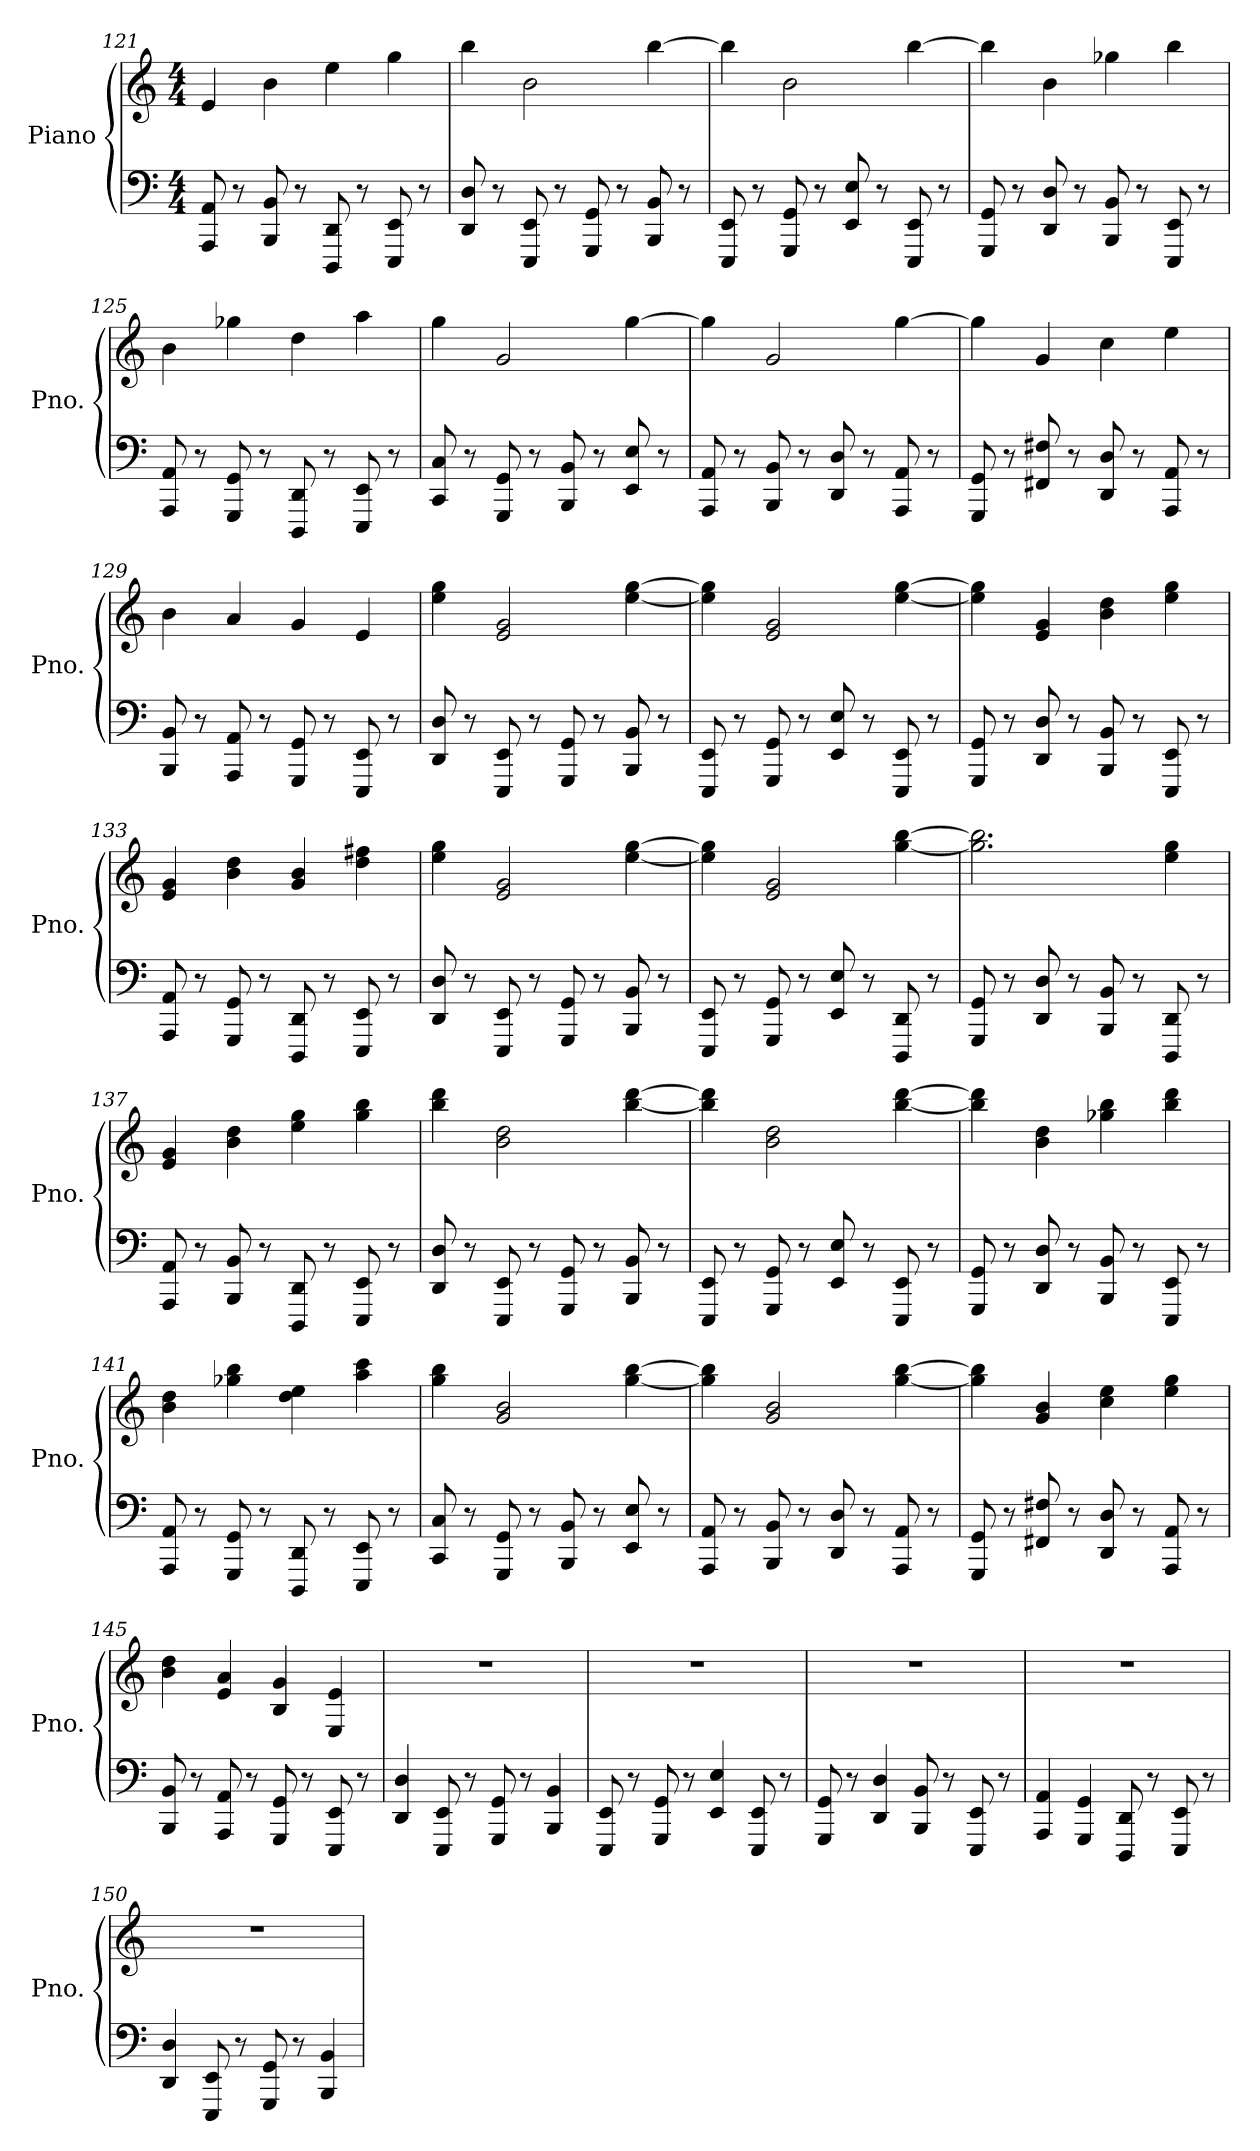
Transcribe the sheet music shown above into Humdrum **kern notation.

**kern	**kern
*part1	*part1
*staff2	*staff1
*I"Piano	*
*I'Pno.	*
!!LO:LB:g=z
*clefF4	*clefG2
*k[]	*k[]
*M4/4	*M4/4
=121	=121
8AAA/ 8AA/	4e/
8r	.
8BBB/ 8BB/	4b\
8r	.
8DDD/ 8DD/	4ee\
8r	.
8EEE/ 8EE/	4gg\
8r	.
=122	=122
8DD/ 8D/	4bb\
8r	.
8EEE/ 8EE/	2b\
8r	.
8GGG/ 8GG/	.
8r	.
8BBB/ 8BB/	[4bb\
8r	.
=123	=123
8EEE/ 8EE/	4bb\]
8r	.
8GGG/ 8GG/	2b\
8r	.
8EE/ 8E/	.
8r	.
8EEE/ 8EE/	[4bb\
8r	.
=124	=124
8GGG/ 8GG/	4bb\]
8r	.
8DD/ 8D/	4b\
8r	.
8BBB/ 8BB/	4gg-X\
8r	.
8EEE/ 8EE/	4bb\
8r	.
!!LO:PB:g=z
=125	=125
8AAA/ 8AA/	4b\
8r	.
8GGG/ 8GG/	4gg-X\
8r	.
8DDD/ 8DD/	4dd\
8r	.
8EEE/ 8EE/	4aa\
8r	.
=126	=126
8CC/ 8C/	4gg\
8r	.
8GGG/ 8GG/	2g/
8r	.
8BBB/ 8BB/	.
8r	.
8EE/ 8E/	[4gg\
8r	.
=127	=127
8AAA/ 8AA/	4gg\]
8r	.
8BBB/ 8BB/	2g/
8r	.
8DD/ 8D/	.
8r	.
8AAA/ 8AA/	[4gg\
8r	.
=128	=128
8GGG/ 8GG/	4gg\]
8r	.
8FF#X/ 8F#X/	4g/
8r	.
8DD/ 8D/	4cc\
8r	.
8AAA/ 8AA/	4ee\
8r	.
!!LO:LB:g=z
=129	=129
8BBB/ 8BB/	4b\
8r	.
8AAA/ 8AA/	4a/
8r	.
8GGG/ 8GG/	4g/
8r	.
8EEE/ 8EE/	4e/
8r	.
=130	=130
8DD/ 8D/	4ee\ 4gg\
8r	.
8EEE/ 8EE/	2e/ 2g/
8r	.
8GGG/ 8GG/	.
8r	.
8BBB/ 8BB/	[4ee\ [4gg\
8r	.
=131	=131
8EEE/ 8EE/	4ee\] 4gg\]
8r	.
8GGG/ 8GG/	2e/ 2g/
8r	.
8EE/ 8E/	.
8r	.
8EEE/ 8EE/	[4ee\ [4gg\
8r	.
=132	=132
8GGG/ 8GG/	4ee\] 4gg\]
8r	.
8DD/ 8D/	4e/ 4g/
8r	.
8BBB/ 8BB/	4b\ 4dd\
8r	.
8EEE/ 8EE/	4ee\ 4gg\
8r	.
!!LO:LB:g=z
=133	=133
8AAA/ 8AA/	4e/ 4g/
8r	.
8GGG/ 8GG/	4b\ 4dd\
8r	.
8DDD/ 8DD/	4g/ 4b/
8r	.
8EEE/ 8EE/	4dd\ 4ff#X\
8r	.
=134	=134
8DD/ 8D/	4ee\ 4gg\
8r	.
8EEE/ 8EE/	2e/ 2g/
8r	.
8GGG/ 8GG/	.
8r	.
8BBB/ 8BB/	[4ee\ [4gg\
8r	.
=135	=135
8EEE/ 8EE/	4ee\] 4gg\]
8r	.
8GGG/ 8GG/	2e/ 2g/
8r	.
8EE/ 8E/	.
8r	.
8DDD/ 8DD/	[4gg\ [4bb\
8r	.
=136	=136
8GGG/ 8GG/	2.gg\] 2.bb\]
8r	.
8DD/ 8D/	.
8r	.
8BBB/ 8BB/	.
8r	.
8DDD/ 8DD/	4ee\ 4gg\
8r	.
!!LO:LB:g=z
=137	=137
8AAA/ 8AA/	4e/ 4g/
8r	.
8BBB/ 8BB/	4b\ 4dd\
8r	.
8DDD/ 8DD/	4ee\ 4gg\
8r	.
8EEE/ 8EE/	4gg\ 4bb\
8r	.
=138	=138
8DD/ 8D/	4bb\ 4ddd\
8r	.
8EEE/ 8EE/	2b\ 2dd\
8r	.
8GGG/ 8GG/	.
8r	.
8BBB/ 8BB/	[4bb\ [4ddd\
8r	.
=139	=139
8EEE/ 8EE/	4bb\] 4ddd\]
8r	.
8GGG/ 8GG/	2b\ 2dd\
8r	.
8EE/ 8E/	.
8r	.
8EEE/ 8EE/	[4bb\ [4ddd\
8r	.
=140	=140
8GGG/ 8GG/	4bb\] 4ddd\]
8r	.
8DD/ 8D/	4b\ 4dd\
8r	.
8BBB/ 8BB/	4gg-X\ 4bb\
8r	.
8EEE/ 8EE/	4bb\ 4ddd\
8r	.
!!LO:LB:g=z
=141	=141
8AAA/ 8AA/	4b\ 4dd\
8r	.
8GGG/ 8GG/	4gg-X\ 4bb\
8r	.
8DDD/ 8DD/	4dd\ 4ee\
8r	.
8EEE/ 8EE/	4aa\ 4ccc\
8r	.
=142	=142
8CC/ 8C/	4gg\ 4bb\
8r	.
8GGG/ 8GG/	2g/ 2b/
8r	.
8BBB/ 8BB/	.
8r	.
8EE/ 8E/	[4gg\ [4bb\
8r	.
=143	=143
8AAA/ 8AA/	4gg\] 4bb\]
8r	.
8BBB/ 8BB/	2g/ 2b/
8r	.
8DD/ 8D/	.
8r	.
8AAA/ 8AA/	[4gg\ [4bb\
8r	.
=144	=144
8GGG/ 8GG/	4gg\] 4bb\]
8r	.
8FF#X/ 8F#X/	4g/ 4b/
8r	.
8DD/ 8D/	4cc\ 4ee\
8r	.
8AAA/ 8AA/	4ee\ 4gg\
8r	.
!!LO:PB:g=z
=145	=145
8BBB/ 8BB/	4b\ 4dd\
8r	.
8AAA/ 8AA/	4e/ 4a/
8r	.
8GGG/ 8GG/	4B/ 4g/
8r	.
8EEE/ 8EE/	4E/ 4e/
8r	.
=146	=146
4DD/ 4D/	1r
8EEE/ 8EE/	.
8r	.
8GGG/ 8GG/	.
8r	.
4BBB/ 4BB/	.
=147	=147
8EEE/ 8EE/	1r
8r	.
8GGG/ 8GG/	.
8r	.
4EE/ 4E/	.
8EEE/ 8EE/	.
8r	.
=148	=148
8GGG/ 8GG/	1r
8r	.
4DD/ 4D/	.
8BBB/ 8BB/	.
8r	.
8EEE/ 8EE/	.
8r	.
=149	=149
4AAA/ 4AA/	1r
4GGG/ 4GG/	.
8DDD/ 8DD/	.
8r	.
8EEE/ 8EE/	.
8r	.
!!LO:LB:g=z
=150	=150
4DD/ 4D/	1r
8EEE/ 8EE/	.
8r	.
8GGG/ 8GG/	.
8r	.
4BBB/ 4BB/	.
=	=
*-	*-
